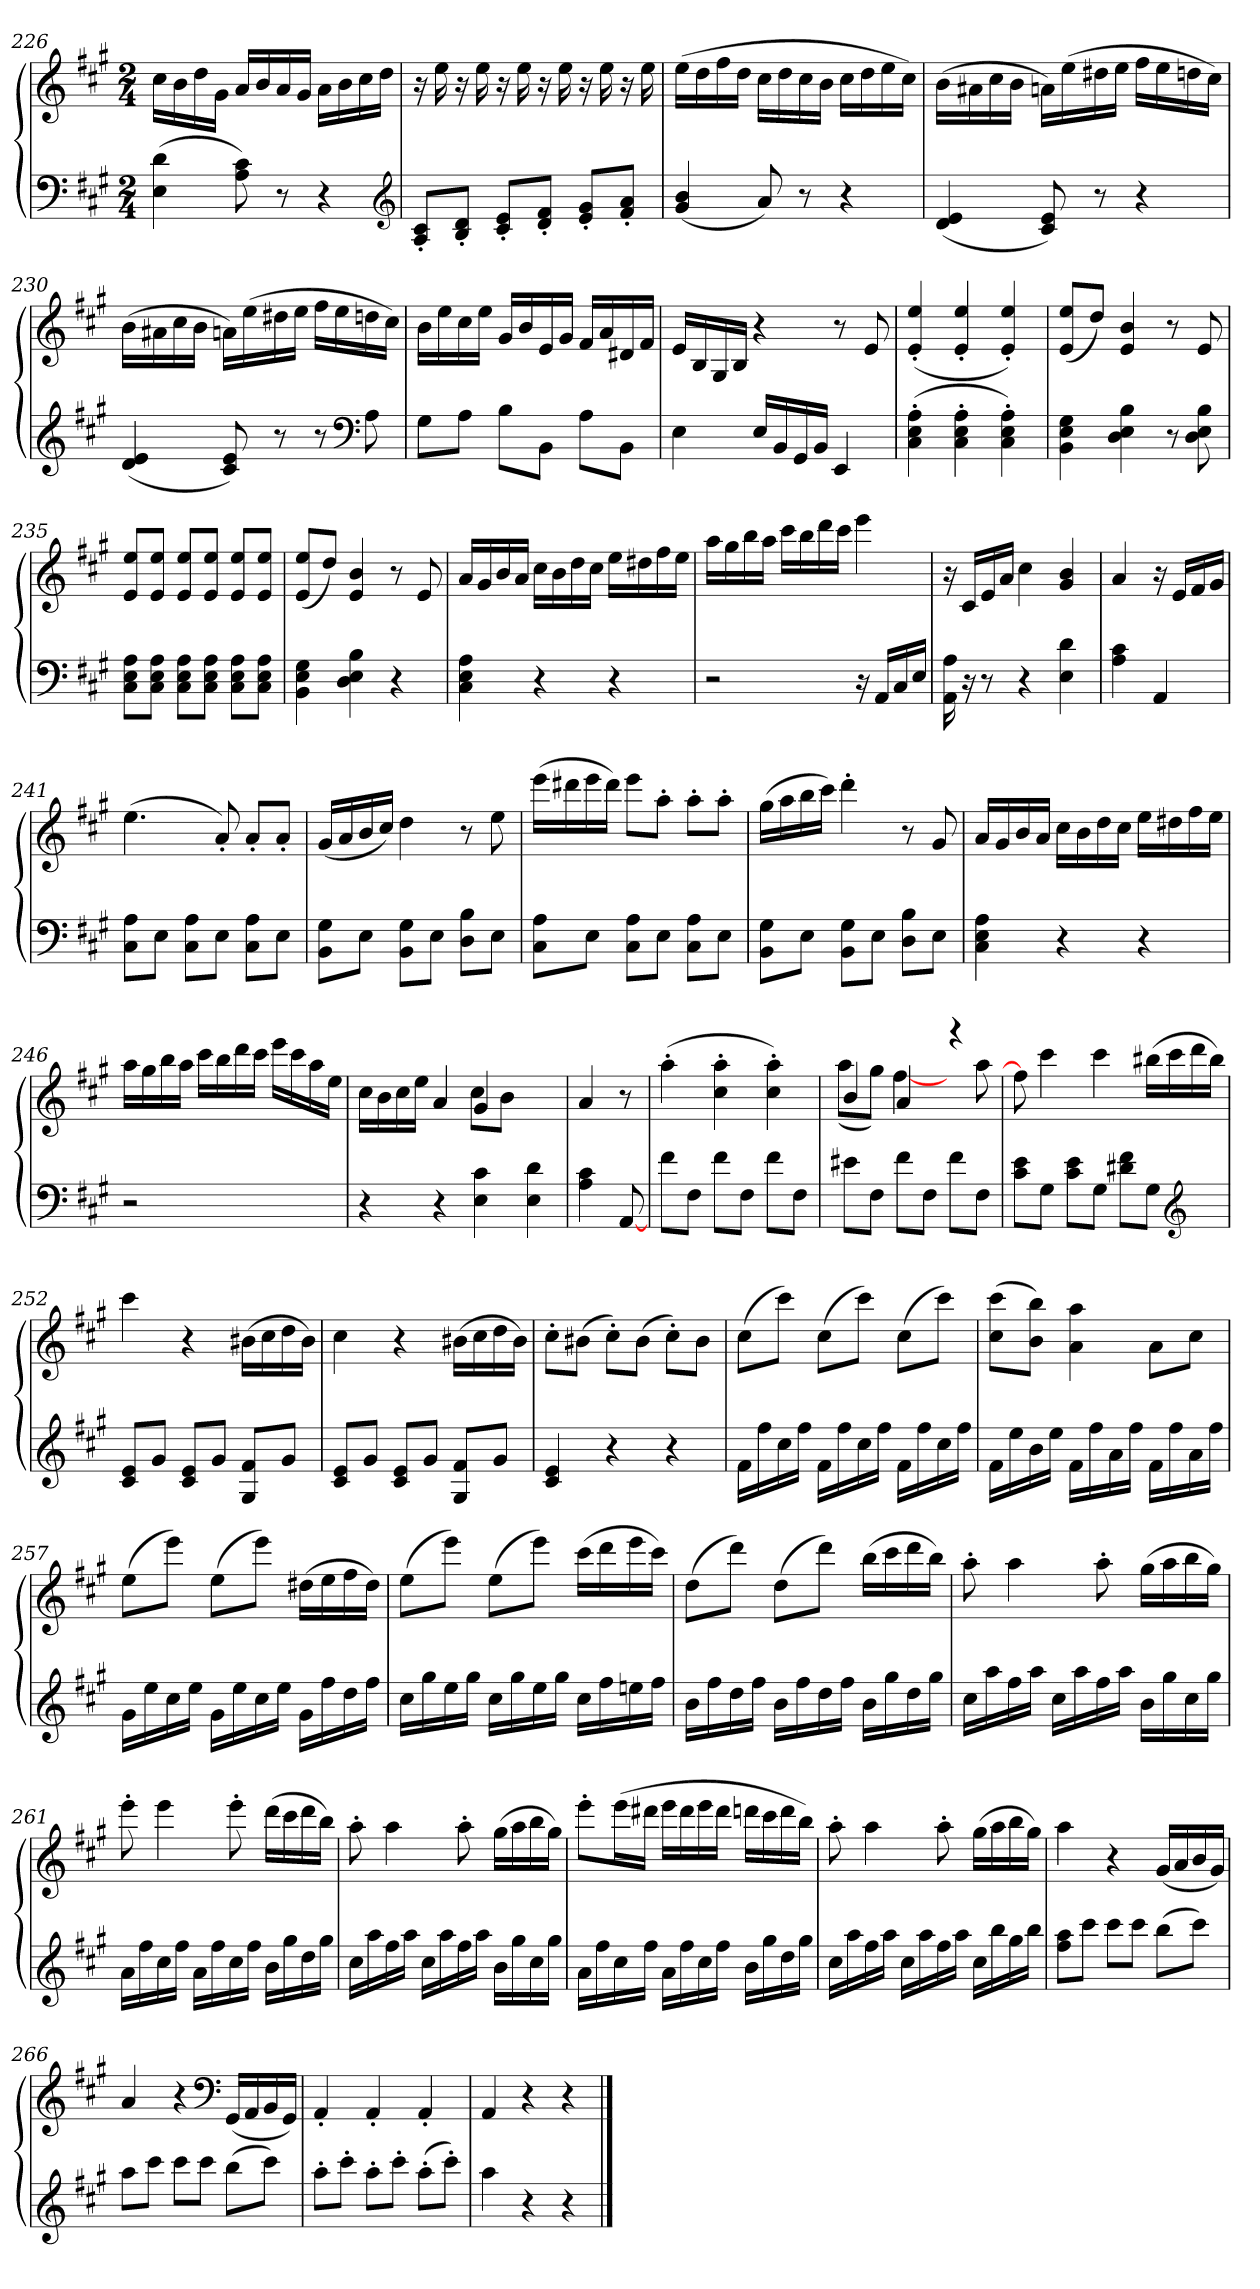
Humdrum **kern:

**kern	**kern
*part1	*part1
*staff2	*staff1
*clefF4	*clefG2
*k[f#c#g#]	*k[f#c#g#]
*A:	*A:
*M2/4	*M2/4
=226	=226
(4E 4d	16cc#LL
.	16b
.	16dd
.	16g#JJ
8A 8c#)	16aLL
.	16b
8r	16a
.	16g#JJ
4r	16aLL
.	16b
.	16cc#
.	16ddJJ
*clefG2	*
=227	=227
8A' 8c#'L	16r
.	16ee
8B' 8d'J	16r
.	16ee
8c#' 8e'L	16r
.	16ee
8d' 8f#'J	16r
.	16ee
8e' 8g#'L	16r
.	16ee
8f#' 8a'J	16r
.	16ee
=228	=228
(4g# 4b	(16eeLL
.	16dd
.	16ff#
.	16ddJJ
8a)	16cc#LL
.	16dd
8r	16cc#
.	16bJJ
4r	16cc#LL
.	16dd
.	16ee
.	16cc#JJ)
=229	=229
(4d 4e	(16bLL
.	16a#X
.	16cc#
.	16bJJ
8c# 8e)	16anLL)
.	(16ee
8r	16dd#X
.	16eeJJ
4r	16ff#LL
.	16ee
.	16ddn
.	16cc#JJ)
=230	=230
(4d 4e	(16bLL
.	16a#X
.	16cc#
.	16bJJ
8c# 8e)	16anLL)
.	(16ee
8r	16dd#X
.	16eeJJ
8r	16ff#LL
.	16ee
*clefF4	*
8A	16ddn
.	16cc#JJ)
=231	=231
8G#L	16bLL
.	16ee
8AJ	16cc#
.	16eeJJ
8BL	16g#LL
.	16b
8BBJ	16e
.	16g#JJ
8AL	16f#LL
.	16a
8BBJ	16d#X
.	16f#JJ
=232	=232
4E	16eLL
.	16B
.	16G#
.	16BJJ
16ELL	4r
16BB	.
16GG#	.
16BBJJ	.
4EE	8r
.	8e
=233	=233
(4C#' 4E' 4A'	(4e' 4ee'
4C#' 4E' 4A'	4e' 4ee'
4C#' 4E' 4A')	4e' 4ee')
=234	=234
4BB 4E 4G#	(8e 8eeL
.	8ddJ)
4D 4E 4B	4e 4b
8r	8r
8D 8E 8B	8e
=235	=235
8C# 8E 8AL	8e 8eeL
8C# 8E 8AJ	8e 8eeJ
8C# 8E 8AL	8e 8eeL
8C# 8E 8AJ	8e 8eeJ
8C# 8E 8AL	8e 8eeL
8C# 8E 8AJ	8e 8eeJ
=236	=236
4BB 4E 4G#	(8e 8eeL
.	8ddJ)
4D 4E 4B	4e 4b
4r	8r
.	8e
=237	=237
4C# 4E 4A	16aLL
.	16g#
.	16b
.	16aJJ
4r	16cc#LL
.	16b
.	16dd
.	16cc#JJ
4r	16eeLL
.	16dd#X
.	16ff#
.	16eeJJ
=238	=238
2r	16aaLL
.	16gg#
.	16bb
.	16aaJJ
.	16ccc#LL
.	16bb
.	16ddd
.	16ccc#JJ
16r	4eee
16AALL	.
16C#	.
16EJJ	.
=239	=239
16AA 16A	16r
16r	16c#LL
8r	16e
.	16aJJ
4r	4cc#
4E 4d	4g# 4b
=240	=240
4A 4c#	4a
4AA	16r
.	16eLL
.	16f#
.	16g#JJ
=241	=241
8C# 8AL	(4.ee
8EJ	.
8C# 8AL	.
8EJ	8a')
8C# 8AL	8a'L
8EJ	8a'J
=242	=242
8BB 8G#L	(16g#LL
.	16a
8EJ	16b
.	16cc#JJ)
8BB 8G#L	4dd
8EJ	.
8D 8BL	8r
8EJ	8ee
=243	=243
8C# 8AL	(16eeeLL
.	16ddd#X
8EJ	16eee
.	16ddd#JJ)
8C# 8AL	8eeeL
8EJ	8aa'J
8C# 8AL	8aa'L
8EJ	8aa'J
=244	=244
8BB 8G#L	(16gg#LL
.	16aa
8EJ	16bb
.	16ccc#JJ)
8BB 8G#L	4ddd'
8EJ	.
8D 8BL	8r
8EJ	8g#
=245	=245
4C# 4E 4A	16aLL
.	16g#
.	16b
.	16aJJ
4r	16cc#LL
.	16b
.	16dd
.	16cc#JJ
4r	16eeLL
.	16dd#X
.	16ff#
.	16eeJJ
=246	=246
2r	16aaLL
.	16gg#
.	16bb
.	16aaJJ
.	16ccc#LL
.	16bb
.	16ddd
.	16ccc#JJ
4ryy	16eeeLL
.	16ccc#
.	16aa
.	16eeJJ
=247	=247
*	*^
4r	16cc#LL	2ryy
.	16b	.
.	16cc#	.
.	16eeJJ	.
4r	4a	.
4E 4c#	4g#	8cc#L
.	.	8bJ
4E 4d	4ryy	4ryy
*	*v	*v
=248	=248
4A 4c#	4a
[8AA	8r
=249	=249
8f#L	(4aa'
8F#J	.
8f#L	4cc#' 4aa'
8F#J	.
8f#L	4cc#' 4aa')
8F#J	.
=250	=250
*	*^
8e#XL	4b	(8aaL
8F#J	.	8gg#J)
8f#L	4a	[4ff#
8F#J	.	.
8f#L	4r	8ryy
8F#J	.	8aa
*	*v	*v
=251	=251
8c# 8eL	8ff#]
8G#J	4ccc#
8c# 8eL	.
8G#J	4ccc#
8d#X 8f#L	.
8G#J	(16bb#XLL
.	16ccc#
*clefG2	*
8ryy	16ddd
.	16bb#JJ)
=252	=252
8c# 8eL	4ccc#
8g#J	.
8c# 8eL	4r
8g#J	.
8G# 8f#L	(16b#XLL
.	16cc#
8g#J	16dd
.	16b#JJ)
=253	=253
8c# 8eL	4cc#
8g#J	.
8c# 8eL	4r
8g#J	.
8G# 8f#L	(16b#XLL
.	16cc#
8g#J	16dd
.	16b#JJ)
=254	=254
4c# 4e	8cc#'L
.	(8b#XJ
4r	8cc#'L)
.	(8b#J
4r	8cc#'L)
.	8b#J
=255	=255
16f#LL	(8cc#L
16ff#	.
16cc#	8ccc#J)
16ff#JJ	.
16f#LL	(8cc#L
16ff#	.
16cc#	8ccc#J)
16ff#JJ	.
16f#LL	(8cc#L
16ff#	.
16cc#	8ccc#J)
16ff#JJ	.
=256	=256
16f#LL	(8cc# 8ccc#L
16ee	.
16b	8b 8bbJ)
16eeJJ	.
16f#LL	4a 4aa
16ff#	.
16a	.
16ff#JJ	.
16f#LL	8aL
16ff#	.
16a	8cc#J
16ff#JJ	.
=257	=257
16g#LL	(8eeL
16ee	.
16cc#	8eeeJ)
16eeJJ	.
16g#LL	(8eeL
16ee	.
16cc#	8eeeJ)
16eeJJ	.
16g#LL	(16dd#XLL
16ff#	16ee
16dd	16ff#
16ff#JJ	16dd#JJ)
=258	=258
16cc#LL	(8eeL
16gg#	.
16ee	8eeeJ)
16gg#JJ	.
16cc#LL	(8eeL
16gg#	.
16ee	8eeeJ)
16gg#JJ	.
16cc#LL	(16ccc#LL
16ff#	16ddd
16een	16eee
16ff#JJ	16ccc#JJ)
=259	=259
16bLL	(8ddL
16ff#	.
16dd	8dddJ)
16ff#JJ	.
16bLL	(8ddL
16ff#	.
16dd	8dddJ)
16ff#JJ	.
16bLL	(16bbLL
16gg#	16ccc#
16dd	16ddd
16gg#JJ	16bbJJ)
=260	=260
16cc#LL	8aa'
16aa	.
16ff#	4aa
16aaJJ	.
16cc#LL	.
16aa	.
16ff#	8aa'
16aaJJ	.
16bLL	(16gg#LL
16gg#	16aa
16cc#	16bb
16gg#JJ	16gg#JJ)
=261	=261
16aLL	8eee'
16ff#	.
16cc#	4eee
16ff#JJ	.
16aLL	.
16ff#	.
16cc#	8eee'
16ff#JJ	.
16bLL	(16dddLL
16gg#	16ccc#
16dd	16ddd
16gg#JJ	16bbJJ)
=262	=262
16cc#LL	8aa'
16aa	.
16ff#	4aa
16aaJJ	.
16cc#LL	.
16aa	.
16ff#	8aa'
16aaJJ	.
16bLL	(16gg#LL
16gg#	16aa
16cc#	16bb
16gg#JJ	16gg#JJ)
=263	=263
16aLL	8eee'L
16ff#	.
16cc#	(16eeeL
16ff#JJ	16ddd#XJJ
16aLL	16eeeLL
16ff#	16ddd#
16cc#	16eee
16ff#JJ	16ddd#JJ
16bLL	16dddnLL
16gg#	16ccc#
16dd	16ddd
16gg#JJ	16bbJJ)
=264	=264
16cc#LL	8aa'
16aa	.
16ff#	4aa
16aaJJ	.
16cc#LL	.
16aa	.
16ff#	8aa'
16aaJJ	.
16cc#LL	(16gg#LL
16bb	16aa
16gg#	16bb
16bbJJ	16gg#JJ)
=265	=265
8ff# 8aaL	4aa
8ccc#J	.
8ccc#L	4r
8ccc#J	.
(8bbL	(16g#LL
.	16a
8ccc#J)	16b
.	16g#JJ)
=266	=266
8aaL	4a
8ccc#J	.
8ccc#L	4r
8ccc#J	.
*	*clefF4
(8bbL	(16GG#LL
.	16AA
8ccc#J)	16BB
.	16GG#JJ)
=267	=267
8aa'L	4AA'
8ccc#'J	.
8aa'L	4AA'
8ccc#'J	.
(8aa'L	4AA'
8ccc#'J)	.
=268	=268
4aa	4AA
4r	4r
4r	4r
==	==
*-	*-
